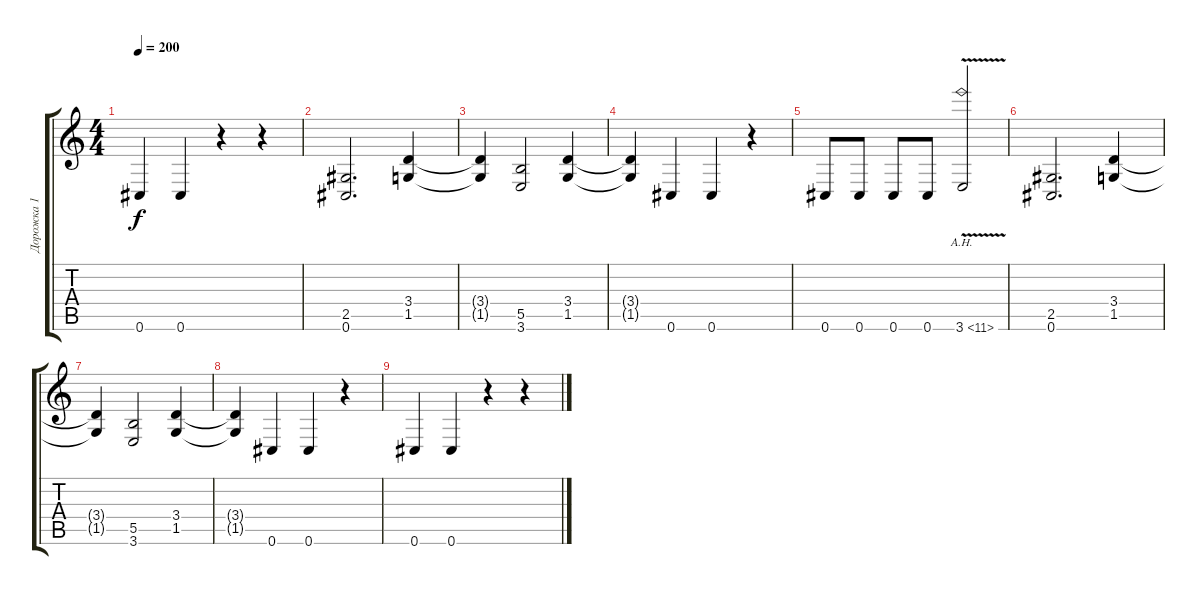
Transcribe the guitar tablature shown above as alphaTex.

\track ("Дорожка 1" "Дорожка 1") {instrument distortionguitar}
\staff {score tabs}
\tuning (Db4 Ab3 E3 B2 Gb2 Db2) {hide}
\ts (4 4)
\tempo 200
\clef g2
\ks c
0.6.4{dy f} 0.6.4 r.4 r.4 |
(2.5 0.6).2{d} (3.4 1.5).4 |
(3.4{t} 1.5{t}).4 (5.5 3.6).2 (3.4 1.5).4 |
(3.4{t} 1.5{t}).4 0.6.4 0.6.4 r.4 |
0.6.8 0.6.8 0.6.8 0.6.8 3.6{ah 8 v}.2 |
(2.5 0.6).2{d} (3.4 1.5).4 |
(3.4{t} 1.5{t}).4 (5.5 3.6).2 (3.4 1.5).4 |
(3.4{t} 1.5{t}).4 0.6.4 0.6.4 r.4 |
0.6.4 0.6.4 r.4 r.4
